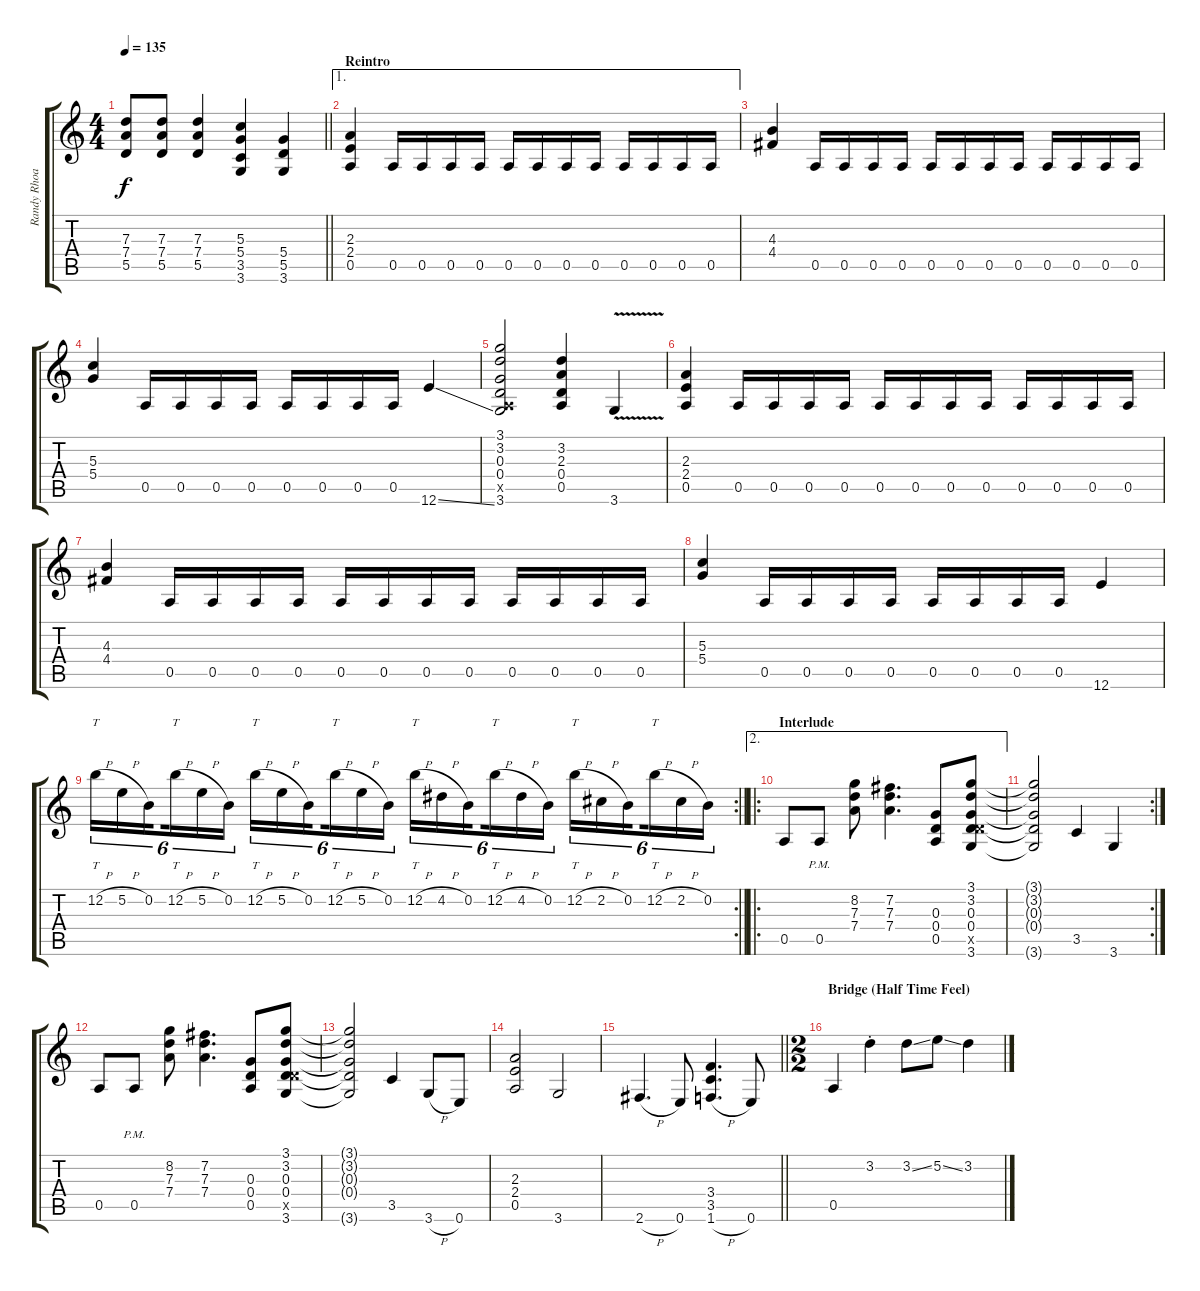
\track ("Randy Rhoads (Guitar 1)" "Randy Rhoa") {instrument distortionguitar}
\staff {score tabs}
\tuning (E4 B3 G3 D3 A2 E2) {hide}
\ts (4 4)
\tempo 135
\clef g2
\barLineRight lightlight
\ks c
(7.3 7.4 5.5).8{dy f} (7.3 7.4 5.5).8 (7.3 7.4 5.5).4 (5.3 5.4 3.5 3.6).4 (5.4 5.5 3.6).4 |
\ae 1
\section ("" "Reintro")
(2.3 2.4 0.5).4 0.5.16 0.5.16 0.5.16 0.5.16 0.5.16 0.5.16 0.5.16 0.5.16 0.5.16 0.5.16 0.5.16 0.5.16 |
(4.3 4.4).4 0.5.16 0.5.16 0.5.16 0.5.16 0.5.16 0.5.16 0.5.16 0.5.16 0.5.16 0.5.16 0.5.16 0.5.16 |
(5.3 5.4).4 0.5.16 0.5.16 0.5.16 0.5.16 0.5.16 0.5.16 0.5.16 0.5.16 12.6{ss}.4 |
(3.1 3.2 0.3 0.4 0.5{x} 3.6).2 (3.2 2.3 0.4 0.5).4 3.6{v}.4 |
(2.3 2.4 0.5).4 0.5.16 0.5.16 0.5.16 0.5.16 0.5.16 0.5.16 0.5.16 0.5.16 0.5.16 0.5.16 0.5.16 0.5.16 |
(4.3 4.4).4 0.5.16 0.5.16 0.5.16 0.5.16 0.5.16 0.5.16 0.5.16 0.5.16 0.5.16 0.5.16 0.5.16 0.5.16 |
(5.3 5.4).4 0.5.16 0.5.16 0.5.16 0.5.16 0.5.16 0.5.16 0.5.16 0.5.16 12.6.4 |
\rc 2
\barLineRight lightlight
12.2{h}.16{tt tu (6 4)} 5.2{h}.16{tu (6 4)} 0.2.16{tu (6 4) beam splitsecondary} 12.2{h}.16{tt tu (6 4)} 5.2{h}.16{tu (6 4)} 0.2.16{tu (6 4)} 12.2{h}.16{tt tu (6 4)} 5.2{h}.16{tu (6 4)} 0.2.16{tu (6 4) beam splitsecondary} 12.2{h}.16{tt tu (6 4)} 5.2{h}.16{tu (6 4)} 0.2.16{tu (6 4)} 12.2{h}.16{tt tu (6 4)} 4.2{h}.16{tu (6 4)} 0.2.16{tu (6 4) beam splitsecondary} 12.2{h}.16{tt tu (6 4)} 4.2{h}.16{tu (6 4)} 0.2.16{tu (6 4)} 12.2{h}.16{tt tu (6 4)} 2.2{h}.16{tu (6 4)} 0.2.16{tu (6 4) beam splitsecondary} 12.2{h}.16{tt tu (6 4)} 2.2{h}.16{tu (6 4)} 0.2.16{tu (6 4)} |
\ae 2
\ro
\section ("" "Interlude")
0.5.8 0.5{pm}.8 (8.2 7.3 7.4).8 (7.2 7.3 7.4).4{d} (0.3 0.4 0.5).8 (3.1 3.2 0.3 0.4 5.5{x} 3.6).8 |
\rc 2
(3.1{t} 3.2{t} 0.3{t} 0.4{t} 3.6{t}).2 3.5.4 3.6.4 |
0.5.8 0.5{pm}.8 (8.2 7.3 7.4).8 (7.2 7.3 7.4).4{d} (0.3 0.4 0.5).8 (3.1 3.2 0.3 0.4 5.5{x} 3.6).8 |
(3.1{t} 3.2{t} 0.3{t} 0.4{t} 3.6{t}).2 3.5.4 3.6{h}.8 0.6.8 |
(2.3 2.4 0.5).2 3.6.2 |
\barLineRight lightlight
2.6{h}.4{d} 0.6.8 (3.4 3.5 1.6{h}).4{d} 0.6.8 |
\ts (2 2)
\section ("" "Bridge (Half Time Feel)")
0.5.4 3.2{st}.4 3.2{ss}.8 5.2{ss}.8 3.2.4
